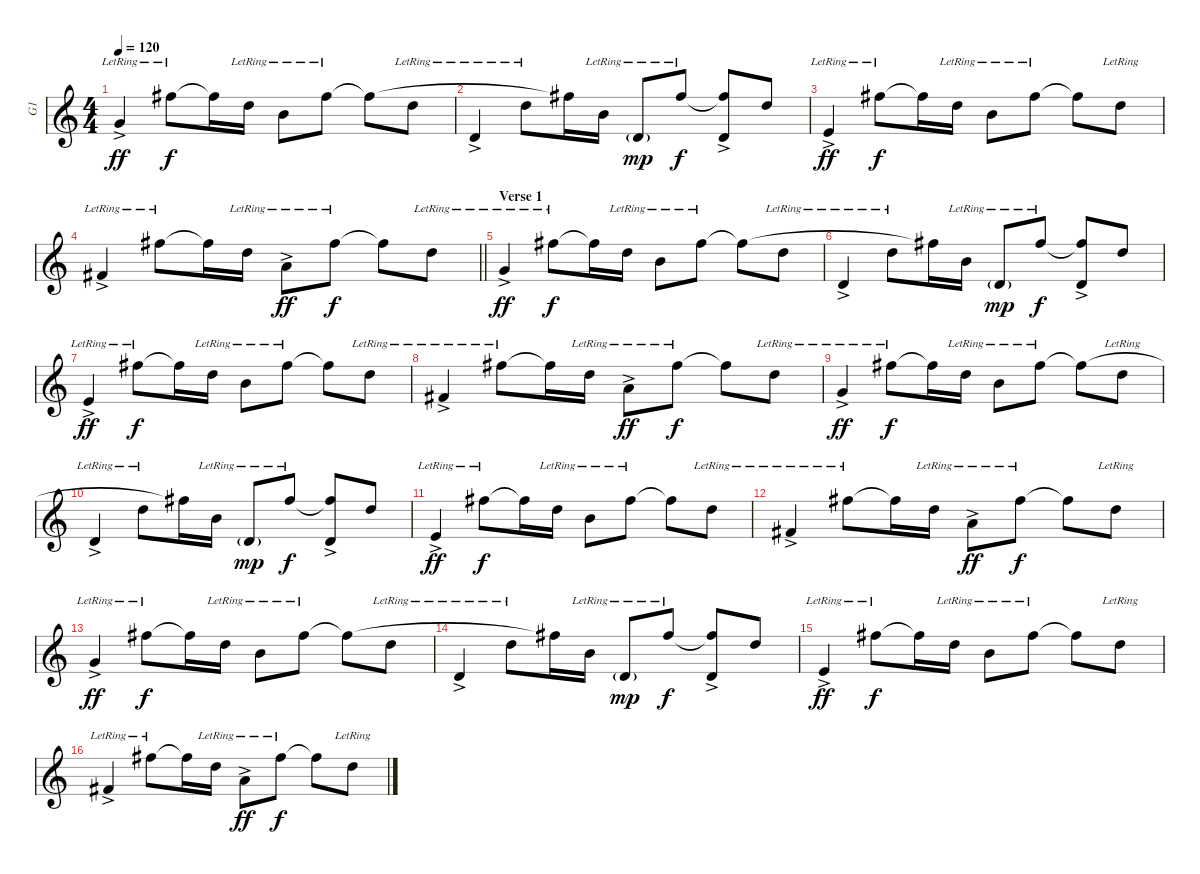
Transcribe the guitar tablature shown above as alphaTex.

\track ("     G1" "     G1") {instrument electricguitarjazz}
\staff {score}
\tuning (E4 B3 G3 D3 A2 E2) {hide}
\ts (4 4)
\tempo 120
\clef g2
\ks c
5.4{ac lr}.4{dy ff} 2.1{lr}.8{dy f} 2.1{t}.16 3.2{lr}.16 4.3{lr}.8 2.1{lr}.8 2.1{t}.8 3.2{lr}.8 |
5.5{ac lr}.4 3.2{lr}.8 2.1{t}.16 4.3{lr}.16 5.5{g lr}.8{dy mp} 2.1{lr}.8{dy f} (2.1{t} 5.5{ac}).8 3.2.8 |
2.4{ac lr}.4{dy ff} 2.1{lr}.8{dy f} 2.1{t}.16 3.2{lr}.16 4.3{lr}.8 2.1{lr}.8 2.1{t}.8 3.2{lr}.8 |
\barLineRight lightlight
4.4{ac lr}.4 2.1{lr}.8 2.1{t}.16 3.2{lr}.16 2.3{ac lr}.8{dy ff} 2.1{lr}.8{dy f} 2.1{t}.8 3.2{lr}.8 |
\section ("" "Verse 1")
5.4{ac lr}.4{dy ff} 2.1{lr}.8{dy f} 2.1{t}.16 3.2{lr}.16 4.3{lr}.8 2.1{lr}.8 2.1{t}.8 3.2{lr}.8 |
5.5{ac lr}.4 3.2{lr}.8 2.1{t}.16 4.3{lr}.16 5.5{g lr}.8{dy mp} 2.1{lr}.8{dy f} (2.1{t} 5.5{ac}).8 3.2.8 |
2.4{ac lr}.4{dy ff} 2.1{lr}.8{dy f} 2.1{t}.16 3.2{lr}.16 4.3{lr}.8 2.1{lr}.8 2.1{t}.8 3.2{lr}.8 |
4.4{ac lr}.4 2.1{lr}.8 2.1{t}.16 3.2{lr}.16 2.3{ac lr}.8{dy ff} 2.1{lr}.8{dy f} 2.1{t}.8 3.2{lr}.8 |
5.4{ac lr}.4{dy ff} 2.1{lr}.8{dy f} 2.1{t}.16 3.2{lr}.16 4.3{lr}.8 2.1{lr}.8 2.1{t}.8 3.2{lr}.8 |
5.5{ac lr}.4 3.2{lr}.8 2.1{t}.16 4.3{lr}.16 5.5{g lr}.8{dy mp} 2.1{lr}.8{dy f} (2.1{t} 5.5{ac}).8 3.2.8 |
2.4{ac lr}.4{dy ff} 2.1{lr}.8{dy f} 2.1{t}.16 3.2{lr}.16 4.3{lr}.8 2.1{lr}.8 2.1{t}.8 3.2{lr}.8 |
4.4{ac lr}.4 2.1{lr}.8 2.1{t}.16 3.2{lr}.16 2.3{ac lr}.8{dy ff} 2.1{lr}.8{dy f} 2.1{t}.8 3.2{lr}.8 |
5.4{ac lr}.4{dy ff} 2.1{lr}.8{dy f} 2.1{t}.16 3.2{lr}.16 4.3{lr}.8 2.1{lr}.8 2.1{t}.8 3.2{lr}.8 |
5.5{ac lr}.4 3.2{lr}.8 2.1{t}.16 4.3{lr}.16 5.5{g lr}.8{dy mp} 2.1{lr}.8{dy f} (2.1{t} 5.5{ac}).8 3.2.8 |
2.4{ac lr}.4{dy ff} 2.1{lr}.8{dy f} 2.1{t}.16 3.2{lr}.16 4.3{lr}.8 2.1{lr}.8 2.1{t}.8 3.2{lr}.8 |
4.4{ac lr}.4 2.1{lr}.8 2.1{t}.16 3.2{lr}.16 2.3{ac lr}.8{dy ff} 2.1{lr}.8{dy f} 2.1{t}.8 3.2{lr}.8
